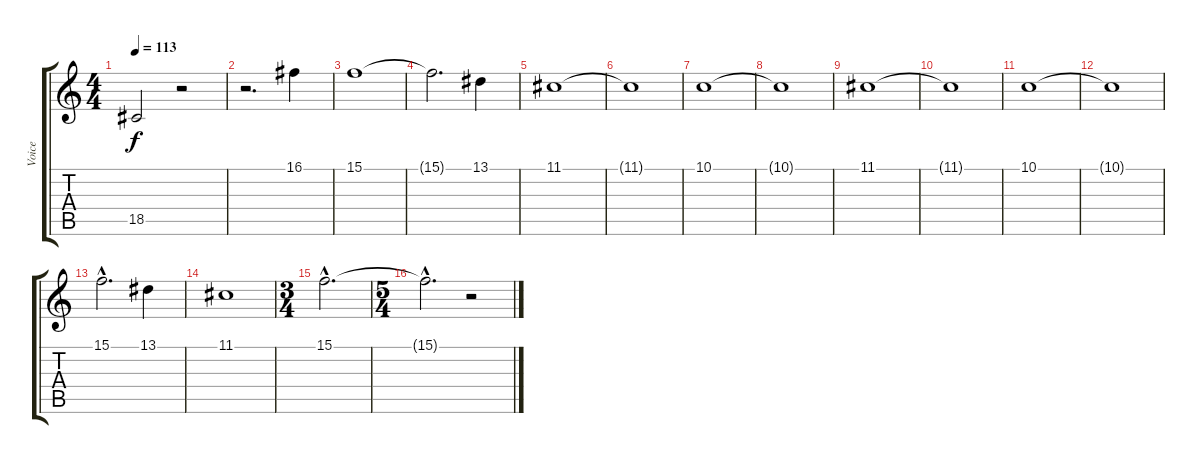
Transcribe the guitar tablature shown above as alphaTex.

\track ("Voice" "Voice") {instrument synthvoice}
\staff {score tabs}
\tuning (D4 A3 F3 C3 G2 D2) {hide}
\ts (4 4)
\tempo 113
\clef g2
\ks c
18.5.2{dy f} r.2 |
r.2{d} 16.1.4 |
15.1.1 |
15.1{t}.2{d} 13.1.4 |
11.1.1 |
11.1{t}.1 |
10.1.1 |
10.1{t}.1 |
11.1.1 |
11.1{t}.1 |
10.1.1 |
10.1{t}.1 |
15.1{hac}.2{d} 13.1.4 |
11.1.1 |
\ts (3 4)
15.1{hac}.2{d} |
\ts (5 4)
15.1{hac t}.2{d} r.2
